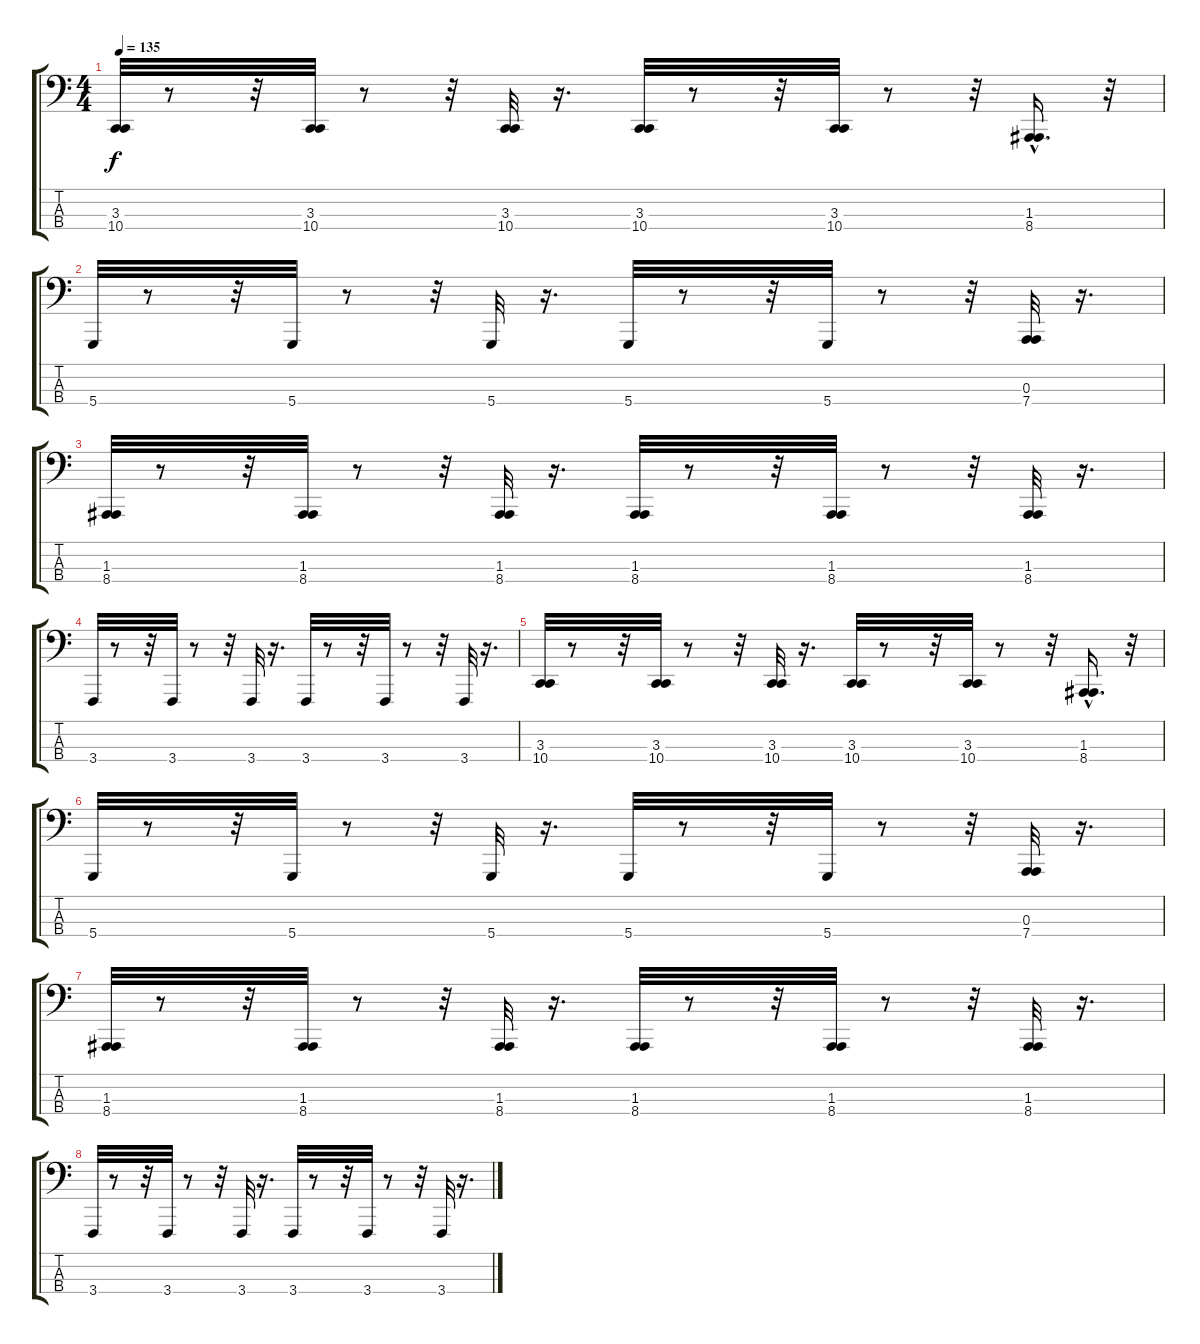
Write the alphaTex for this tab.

\track "" {instrument lead8bassandlead}
\staff {score tabs}
\tuning (G2 D2 A1 D1) {hide}
\ts (4 4)
\tempo 135
\clef f4
\ks c
(3.3 10.4).32{dy f} r.8 r.32 (3.3 10.4).32 r.8 r.32 (3.3 10.4).32 r.16{d} (3.3 10.4).32 r.8 r.32 (3.3 10.4).32 r.8 r.32 (1.3{hac} 8.4{hac}).16{d} r.32 |
5.4.32 r.8 r.32 5.4.32 r.8 r.32 5.4.32 r.16{d} 5.4.32 r.8 r.32 5.4.32 r.8 r.32 (0.3 7.4).32 r.16{d} |
(1.3 8.4).32 r.8 r.32 (1.3 8.4).32 r.8 r.32 (1.3 8.4).32 r.16{d} (1.3 8.4).32 r.8 r.32 (1.3 8.4).32 r.8 r.32 (1.3 8.4).32 r.16{d} |
3.4.32 r.8 r.32 3.4.32 r.8 r.32 3.4.32 r.16{d} 3.4.32 r.8 r.32 3.4.32 r.8 r.32 3.4.32 r.16{d} |
(3.3 10.4).32 r.8 r.32 (3.3 10.4).32 r.8 r.32 (3.3 10.4).32 r.16{d} (3.3 10.4).32 r.8 r.32 (3.3 10.4).32 r.8 r.32 (1.3{hac} 8.4{hac}).16{d} r.32 |
5.4.32 r.8 r.32 5.4.32 r.8 r.32 5.4.32 r.16{d} 5.4.32 r.8 r.32 5.4.32 r.8 r.32 (0.3 7.4).32 r.16{d} |
(1.3 8.4).32 r.8 r.32 (1.3 8.4).32 r.8 r.32 (1.3 8.4).32 r.16{d} (1.3 8.4).32 r.8 r.32 (1.3 8.4).32 r.8 r.32 (1.3 8.4).32 r.16{d} |
3.4.32 r.8 r.32 3.4.32 r.8 r.32 3.4.32 r.16{d} 3.4.32 r.8 r.32 3.4.32 r.8 r.32 3.4.32 r.16{d}
